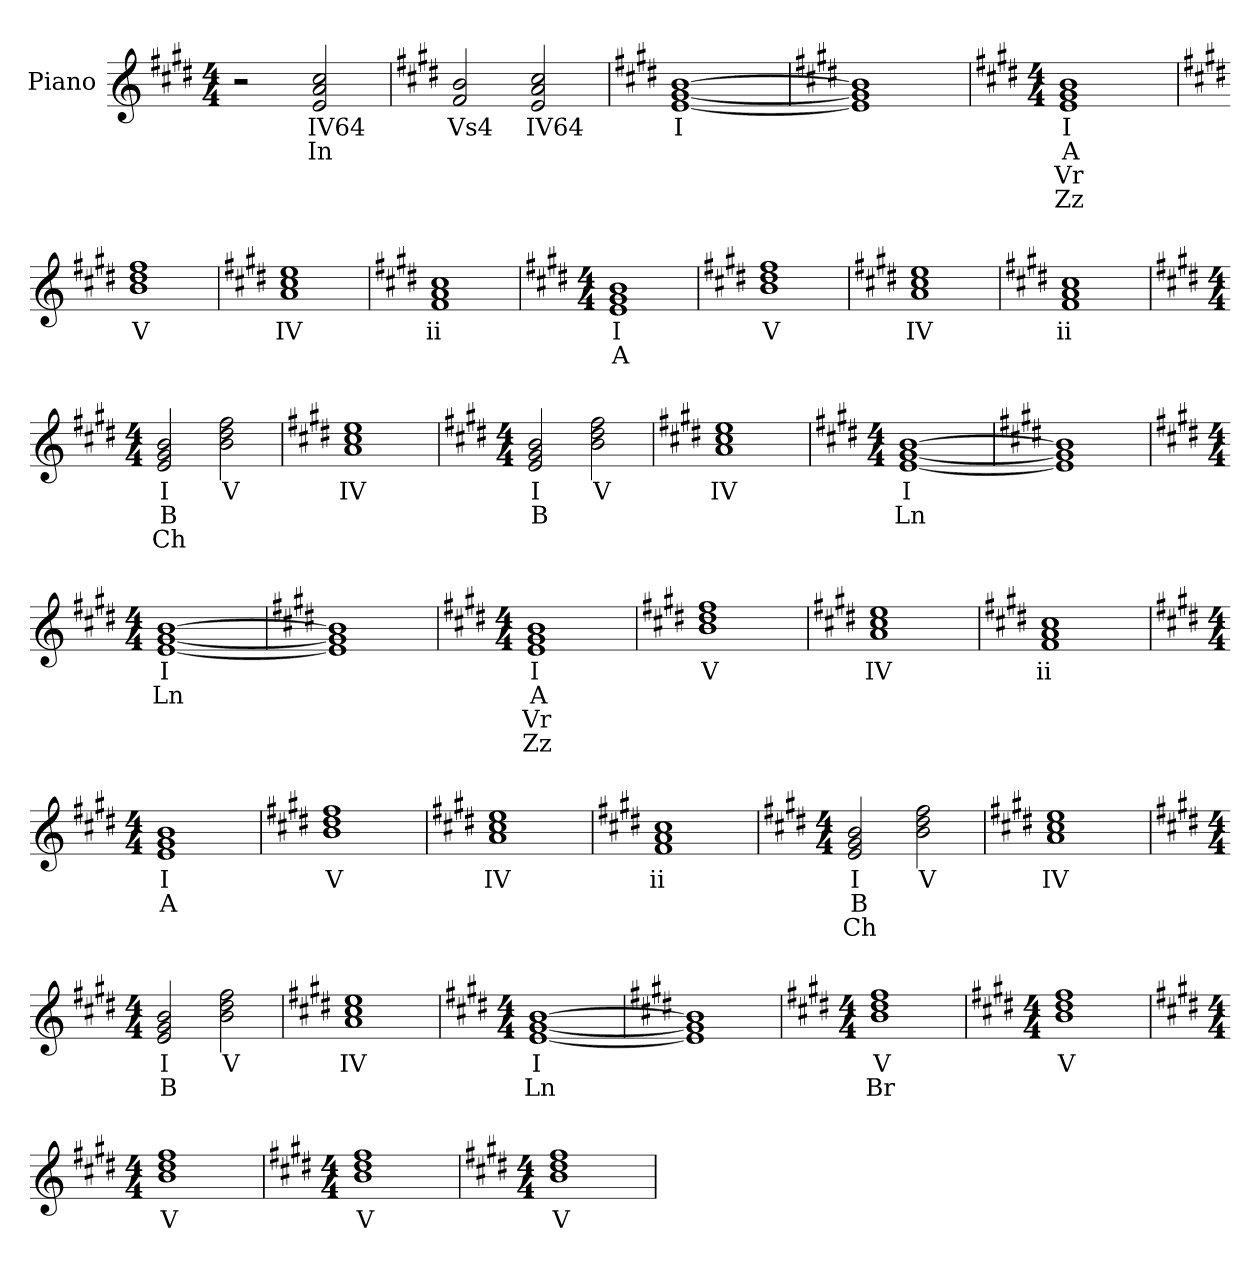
**kern	**text	**text	**text	**text
*part1	*part1	*part1	*part1	*part1
*staff1	*staff1	*staff1	*staff1	*staff1
*I"Piano	*	*	*	*
*I'Pno	*	*	*	*
*k[f#c#g#d#]	*	*	*	*
*E:	*	*	*	*
*M4/4	*	*	*	*
=	=	=	=	=
2r	.	.	.	.
2e 2a 2cc#	IV64	In	.	.
=	=	=	=	=
*k[f#c#g#d#]	*	*	*	*
*E:	*	*	*	*
2f# 2b	Vs4	.	.	.
2e 2a 2cc#	IV64	.	.	.
=	=	=	=	=
*k[f#c#g#d#]	*	*	*	*
*E:	*	*	*	*
[1e [1g# [1b	I	.	.	.
=	=	=	=	=
*k[f#c#g#d#]	*	*	*	*
*E:	*	*	*	*
1e] 1g#] 1b]	.	.	.	.
=	=	=	=	=
*k[f#c#g#d#]	*	*	*	*
*E:	*	*	*	*
*M4/4	*	*	*	*
1e 1g# 1b	I	A	Vr	Zz
=	=	=	=	=
*k[f#c#g#d#]	*	*	*	*
*E:	*	*	*	*
1b 1dd# 1ff#	V	.	.	.
=	=	=	=	=
*k[f#c#g#d#]	*	*	*	*
*E:	*	*	*	*
1a 1cc# 1ee	IV	.	.	.
=	=	=	=	=
*k[f#c#g#d#]	*	*	*	*
*E:	*	*	*	*
1f# 1a 1cc#	ii	.	.	.
=	=	=	=	=
*k[f#c#g#d#]	*	*	*	*
*E:	*	*	*	*
*M4/4	*	*	*	*
1e 1g# 1b	I	A	.	.
=	=	=	=	=
*k[f#c#g#d#]	*	*	*	*
*E:	*	*	*	*
1b 1dd# 1ff#	V	.	.	.
=	=	=	=	=
*k[f#c#g#d#]	*	*	*	*
*E:	*	*	*	*
1a 1cc# 1ee	IV	.	.	.
=	=	=	=	=
*k[f#c#g#d#]	*	*	*	*
*E:	*	*	*	*
1f# 1a 1cc#	ii	.	.	.
=	=	=	=	=
*k[f#c#g#d#]	*	*	*	*
*E:	*	*	*	*
*M4/4	*	*	*	*
2e 2g# 2b	I	B	Ch	.
2b 2dd# 2ff#	V	.	.	.
=	=	=	=	=
*k[f#c#g#d#]	*	*	*	*
*E:	*	*	*	*
1a 1cc# 1ee	IV	.	.	.
=	=	=	=	=
*k[f#c#g#d#]	*	*	*	*
*E:	*	*	*	*
*M4/4	*	*	*	*
2e 2g# 2b	I	B	.	.
2b 2dd# 2ff#	V	.	.	.
=	=	=	=	=
*k[f#c#g#d#]	*	*	*	*
*E:	*	*	*	*
1a 1cc# 1ee	IV	.	.	.
=	=	=	=	=
*k[f#c#g#d#]	*	*	*	*
*E:	*	*	*	*
*M4/4	*	*	*	*
[1e [1g# [1b	I	Ln	.	.
=	=	=	=	=
*k[f#c#g#d#]	*	*	*	*
*E:	*	*	*	*
1e] 1g#] 1b]	.	.	.	.
=	=	=	=	=
*k[f#c#g#d#]	*	*	*	*
*E:	*	*	*	*
*M4/4	*	*	*	*
[1e [1g# [1b	I	Ln	.	.
=	=	=	=	=
*k[f#c#g#d#]	*	*	*	*
*E:	*	*	*	*
1e] 1g#] 1b]	.	.	.	.
=	=	=	=	=
*k[f#c#g#d#]	*	*	*	*
*E:	*	*	*	*
*M4/4	*	*	*	*
1e 1g# 1b	I	A	Vr	Zz
=	=	=	=	=
*k[f#c#g#d#]	*	*	*	*
*E:	*	*	*	*
1b 1dd# 1ff#	V	.	.	.
=	=	=	=	=
*k[f#c#g#d#]	*	*	*	*
*E:	*	*	*	*
1a 1cc# 1ee	IV	.	.	.
=	=	=	=	=
*k[f#c#g#d#]	*	*	*	*
*E:	*	*	*	*
1f# 1a 1cc#	ii	.	.	.
=	=	=	=	=
*k[f#c#g#d#]	*	*	*	*
*E:	*	*	*	*
*M4/4	*	*	*	*
1e 1g# 1b	I	A	.	.
=	=	=	=	=
*k[f#c#g#d#]	*	*	*	*
*E:	*	*	*	*
1b 1dd# 1ff#	V	.	.	.
=	=	=	=	=
*k[f#c#g#d#]	*	*	*	*
*E:	*	*	*	*
1a 1cc# 1ee	IV	.	.	.
=	=	=	=	=
*k[f#c#g#d#]	*	*	*	*
*E:	*	*	*	*
1f# 1a 1cc#	ii	.	.	.
=	=	=	=	=
*k[f#c#g#d#]	*	*	*	*
*E:	*	*	*	*
*M4/4	*	*	*	*
2e 2g# 2b	I	B	Ch	.
2b 2dd# 2ff#	V	.	.	.
=	=	=	=	=
*k[f#c#g#d#]	*	*	*	*
*E:	*	*	*	*
1a 1cc# 1ee	IV	.	.	.
=	=	=	=	=
*k[f#c#g#d#]	*	*	*	*
*E:	*	*	*	*
*M4/4	*	*	*	*
2e 2g# 2b	I	B	.	.
2b 2dd# 2ff#	V	.	.	.
=	=	=	=	=
*k[f#c#g#d#]	*	*	*	*
*E:	*	*	*	*
1a 1cc# 1ee	IV	.	.	.
=	=	=	=	=
*k[f#c#g#d#]	*	*	*	*
*E:	*	*	*	*
*M4/4	*	*	*	*
[1e [1g# [1b	I	Ln	.	.
=	=	=	=	=
*k[f#c#g#d#]	*	*	*	*
*E:	*	*	*	*
1e] 1g#] 1b]	.	.	.	.
=	=	=	=	=
*k[f#c#g#d#]	*	*	*	*
*E:	*	*	*	*
*M4/4	*	*	*	*
1b 1dd# 1ff#	V	Br	.	.
=	=	=	=	=
*k[f#c#g#d#]	*	*	*	*
*E:	*	*	*	*
*M4/4	*	*	*	*
1b 1dd# 1ff#	V	.	.	.
=	=	=	=	=
*k[f#c#g#d#]	*	*	*	*
*E:	*	*	*	*
*M4/4	*	*	*	*
1b 1dd# 1ff#	V	.	.	.
=	=	=	=	=
*k[f#c#g#d#]	*	*	*	*
*E:	*	*	*	*
*M4/4	*	*	*	*
1b 1dd# 1ff#	V	.	.	.
=	=	=	=	=
*k[f#c#g#d#]	*	*	*	*
*E:	*	*	*	*
*M4/4	*	*	*	*
1b 1dd# 1ff#	V	.	.	.
=	=	=	=	=
*-	*-	*-	*-	*-
